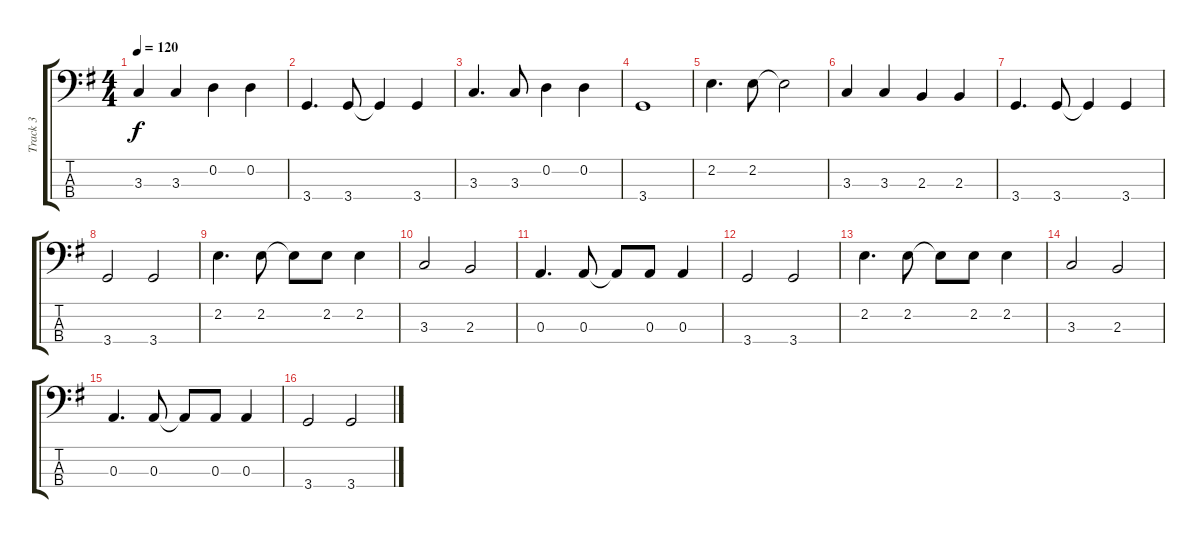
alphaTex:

\track ("Track 3" "Track 3") {instrument electricbassfinger}
\staff {score tabs}
\tuning (G2 D2 A1 E1) {hide}
\ts (4 4)
\tempo 120
\clef f4
\ks g
3.3.4{dy f} 3.3.4 0.2.4 0.2.4 |
3.4.4{d} 3.4.8 3.4{t}.4 3.4.4 |
3.3.4{d} 3.3.8 0.2.4 0.2.4 |
3.4.1 |
2.2.4{d} 2.2.8 2.2{t}.2 |
3.3.4 3.3.4 2.3.4 2.3.4 |
3.4.4{d} 3.4.8 3.4{t}.4 3.4.4 |
3.4.2 3.4.2 |
2.2.4{d} 2.2.8 2.2{t}.8 2.2.8 2.2.4 |
3.3.2 2.3.2 |
0.3.4{d} 0.3.8 0.3{t}.8 0.3.8 0.3.4 |
3.4.2 3.4.2 |
2.2.4{d} 2.2.8 2.2{t}.8 2.2.8 2.2.4 |
3.3.2 2.3.2 |
0.3.4{d} 0.3.8 0.3{t}.8 0.3.8 0.3.4 |
3.4.2 3.4.2
